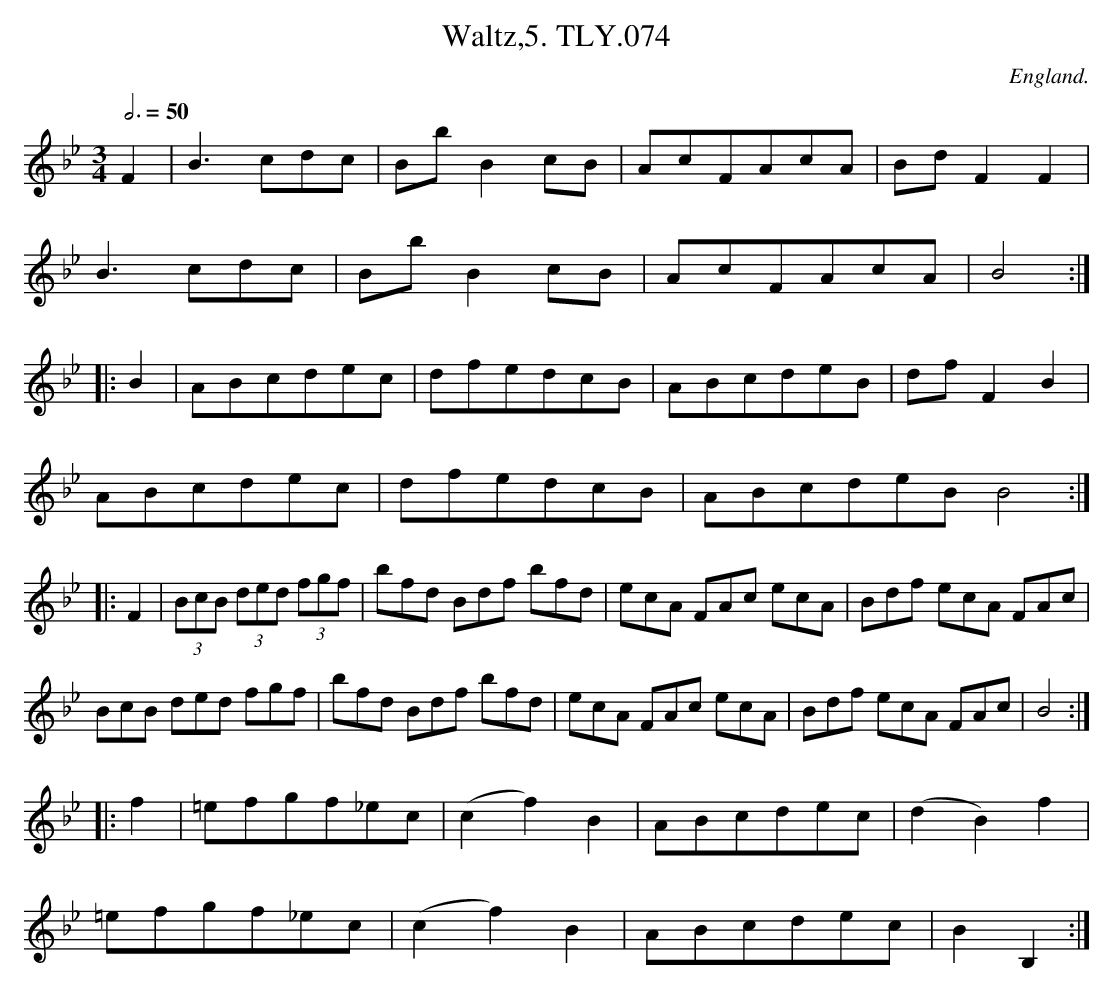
X:1
T:Waltz,5. TLY.074
L:1/8
M:3/4
O:England.
Q:3/4=50
K:Bb
F2| B3 cdc| Bb B2 cB| AcFAcA| Bd F2F2|!
B3  cdc| Bb B2 cB| AcFAcA|B4:|!
|:B2|ABcdec|dfedcB|ABcdeB|df F2B2|!
ABcdec|dfedcB|ABcdeB B4:|!
|:F2| (3BcB (3ded (3 fgf| bfd Bdf bfd|ecA FAc ecA| Bdf ecA FAc|!
BcB ded fgf| bfd Bdf bfd|ecA FAc ecA| Bdf ecA FAc|B4:|!
|:f2|=efgf_ec| (c2f2) B2|ABcdec| (d2B2) f2|!
=efgf_ec| (c2f2) B2|ABcdec| B2 B,2 :|
